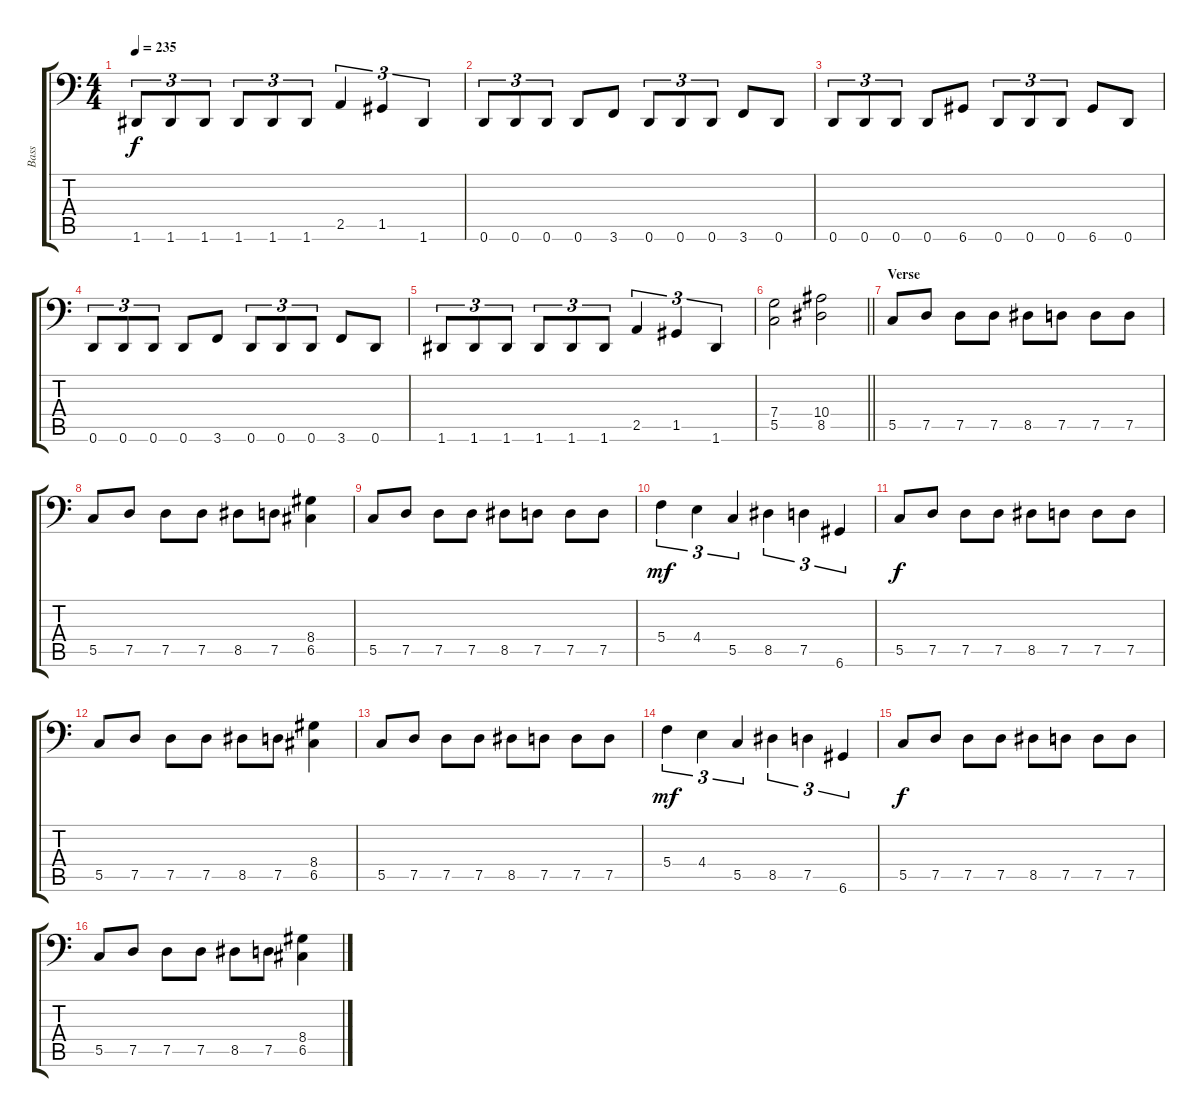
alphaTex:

\track ("Bass" "Bass") {instrument electricbassfinger}
\staff {score tabs}
\tuning (D3 A2 F2 C2 G1 D1) {hide}
\ts (4 4)
\tempo 235
\clef f4
\ks c
1.6.8{tu (3 2) dy f} 1.6.8{tu (3 2)} 1.6.8{tu (3 2)} 1.6.8{tu (3 2)} 1.6.8{tu (3 2)} 1.6.8{tu (3 2)} 2.5.4{tu (3 2)} 1.5.4{tu (3 2)} 1.6.4{tu (3 2)} |
0.6.8{tu (3 2)} 0.6.8{tu (3 2)} 0.6.8{tu (3 2)} 0.6.8 3.6.8 0.6.8{tu (3 2)} 0.6.8{tu (3 2)} 0.6.8{tu (3 2)} 3.6.8 0.6.8 |
0.6.8{tu (3 2)} 0.6.8{tu (3 2)} 0.6.8{tu (3 2)} 0.6.8 6.6.8 0.6.8{tu (3 2)} 0.6.8{tu (3 2)} 0.6.8{tu (3 2)} 6.6.8 0.6.8 |
0.6.8{tu (3 2)} 0.6.8{tu (3 2)} 0.6.8{tu (3 2)} 0.6.8 3.6.8 0.6.8{tu (3 2)} 0.6.8{tu (3 2)} 0.6.8{tu (3 2)} 3.6.8 0.6.8 |
1.6.8{tu (3 2)} 1.6.8{tu (3 2)} 1.6.8{tu (3 2)} 1.6.8{tu (3 2)} 1.6.8{tu (3 2)} 1.6.8{tu (3 2)} 2.5.4{tu (3 2)} 1.5.4{tu (3 2)} 1.6.4{tu (3 2)} |
\barLineRight lightlight
(7.4 5.5).2 (10.4 8.5).2 |
\section ("" "Verse")
5.5.8 7.5.8 7.5.8 7.5.8 8.5.8 7.5.8 7.5.8 7.5.8 |
5.5.8 7.5.8 7.5.8 7.5.8 8.5.8 7.5.8 (8.4 6.5).4 |
5.5.8 7.5.8 7.5.8 7.5.8 8.5.8 7.5.8 7.5.8 7.5.8 |
5.4.4{tu (3 2) dy mf} 4.4.4{tu (3 2)} 5.5.4{tu (3 2)} 8.5.4{tu (3 2)} 7.5.4{tu (3 2)} 6.6.4{tu (3 2)} |
5.5.8{dy f} 7.5.8 7.5.8 7.5.8 8.5.8 7.5.8 7.5.8 7.5.8 |
5.5.8 7.5.8 7.5.8 7.5.8 8.5.8 7.5.8 (8.4 6.5).4 |
5.5.8 7.5.8 7.5.8 7.5.8 8.5.8 7.5.8 7.5.8 7.5.8 |
5.4.4{tu (3 2) dy mf} 4.4.4{tu (3 2)} 5.5.4{tu (3 2)} 8.5.4{tu (3 2)} 7.5.4{tu (3 2)} 6.6.4{tu (3 2)} |
5.5.8{dy f} 7.5.8 7.5.8 7.5.8 8.5.8 7.5.8 7.5.8 7.5.8 |
5.5.8 7.5.8 7.5.8 7.5.8 8.5.8 7.5.8 (8.4 6.5).4
